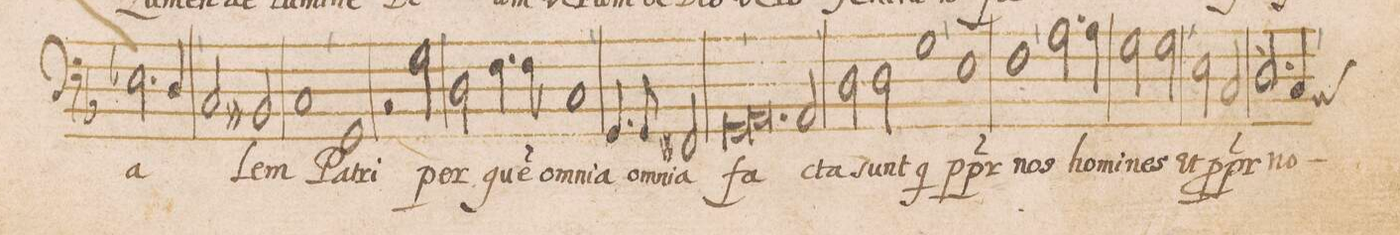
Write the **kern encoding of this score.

**kern	**text
*I"BASVS	*
*clefF4	*
*k[b-]	*
*met(C|)	*
*M2/1	*
2.E-X\	-a-
4D/	.
=45-	=45-
2C/	.
2BBn/	-lem
1C/	Pa-
=46-	=46-
1GG/	-tri
2r	.
2G\	per
=47-	=47-
2D\	que(m)
4.F\	om-
8F\	-ni-
1C/	-a
=48-	=48-
4.GG/	om-
8GG/	-ni-
2FF#X/	-a
*lig	*
1GG/	fa-
=49-	=49-
1.AA/	.
*Xlig	*
2AA/	-cta
=50-	=50-
2D\	sunt
2D\	q(ui)
1G\	p(ro)-
=51-	=51-
1Eny\	-p(te)r
1F\	nos
=52-	=52-
2.A\	ho-
4A\	-mi-
2G\	-nes
2G\	et
=53-	=53-
2E\	p(ro)-
2C/	-p(te)r
2.D/	no-
4C/	.
=54-	=54-
*-	*-
